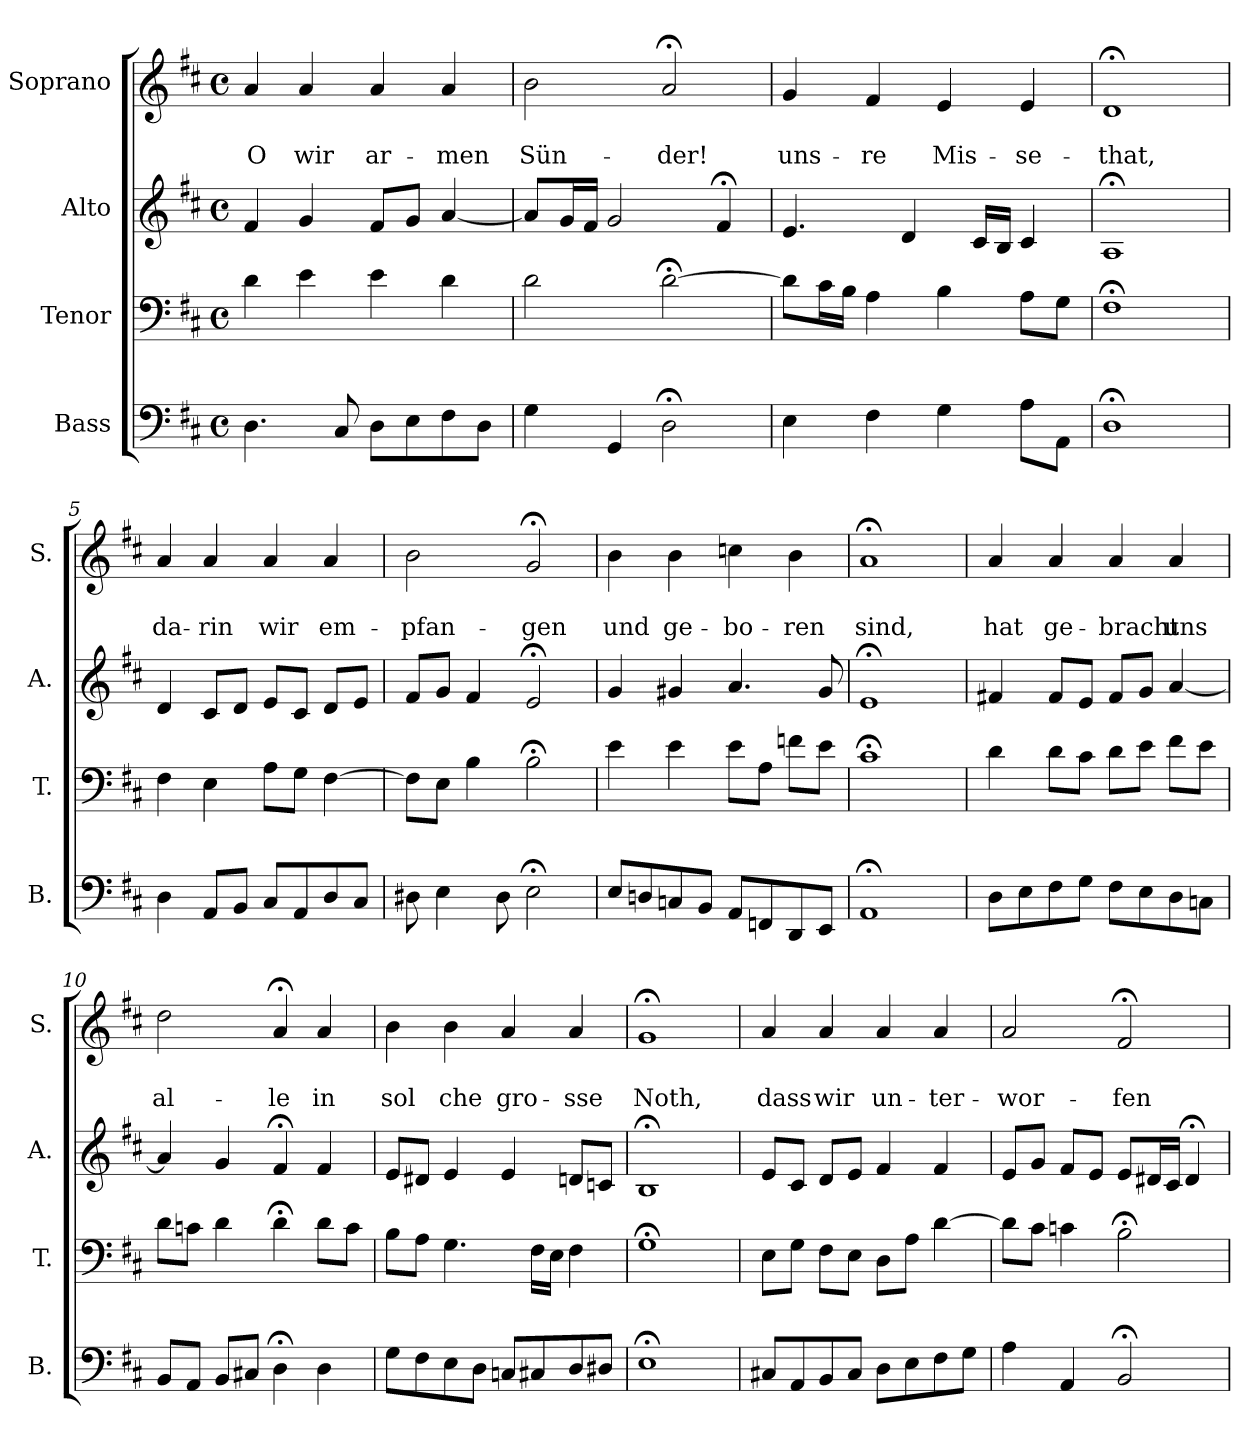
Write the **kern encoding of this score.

**kern	**kern	**kern	**kern	**text	**text
*part4	*part3	*part2	*part1	*part1	*part1
*staff4	*staff3	*staff2	*staff1	*staff1	*staff1
*I"Bass	*I"Tenor	*I"Alto	*I"Soprano	*	*
*I'B.	*I'T.	*I'A.	*I'S.	*	*
*clefF4	*clefF4	*clefG2	*clefG2	*	*
*k[f#c#]	*k[f#c#]	*k[f#c#]	*k[f#c#]	*	*
*D:	*D:	*D:	*D:	*	*
*M4/4	*M4/4	*M4/4	*M4/4	*	*
*met(c)	*met(c)	*met(c)	*met(c)	*	*
=1	=1	=1	=1	=1	=1
4.D\	4d\	4f#/	4a/	.	O
.	4e\	4g/	4a/	.	wir
8C#/	.	.	.	.	.
8D\L	4e\	8f#/L	4a/	.	ar-
8E\	.	8g/J	.	.	.
8F#\	4d\	[4a/	4a/	.	-men
8D\J	.	.	.	.	.
=2	=2	=2	=2	=2	=2
4G\	2d\	8a/L]	2b\	.	Sün-
.	.	16g/L	.	.	.
.	.	16f#/JJ	.	.	.
4GG/	.	2g/	.	.	.
2D;<\	[2d;<\	.	2a;</	.	-der!
.	.	4f#;</	.	.	.
=3	=3	=3	=3	=3	=3
4E\	8d\L]	4.e/	4g/	.	uns-
.	16c#\L	.	.	.	.
.	16B\JJ	.	.	.	.
4F#\	4A\	.	4f#/	.	-re
.	.	4d/	.	.	.
4G\	4B\	.	4e/	.	Mis-
.	.	16c#/LL	.	.	.
.	.	16B/JJ	.	.	.
8A\L	8A\L	4c#/	4e/	.	-se-
8AA\J	8G\J	.	.	.	.
=4	=4	=4	=4	=4	=4
1D;<	1F#;<	1A;<	1d;<	.	-that,
!!LO:LB:g=z
=5	=5	=5	=5	=5	=5
4D\	4F#\	4d/	4a/	.	da-
8AA/L	4E\	8c#/L	4a/	.	-rin
8BB/J	.	8d/J	.	.	.
8C#/L	8A\L	8e/L	4a/	.	wir
8AA/	8G\J	8c#/J	.	.	.
8D/	[4F#\	8d/L	4a/	.	em-
8C#/J	.	8e/J	.	.	.
=6	=6	=6	=6	=6	=6
8D#X\	8F#\L]	8f#/L	2b\	.	-pfan-
4E\	8E\J	8g/J	.	.	.
.	4B\	4f#/	.	.	.
8D#\	.	.	.	.	.
2E;<\	2B;<\	2e;</	2g;</	.	-gen
=7	=7	=7	=7	=7	=7
8E/L	4e\	4g/	4b\	.	und
8Dn/	.	.	.	.	.
8Cn/	4e\	4g#X/	4b\	.	ge-
8BB/J	.	.	.	.	.
8AA/L	8e\L	4.a/	4ccn\	.	-bo-
8FFn/	8A\J	.	.	.	.
8DD/	8fn\L	.	4b\	.	-ren
8EE/J	8e\J	8g#/	.	.	.
=8	=8	=8	=8	=8	=8
1AA;<	1c#;<	1e;<	1a;<	.	sind,
!!LO:PB:g=z
=9	=9	=9	=9	=9	=9
8D\L	4d\	4f#X/	4a/	.	hat
8E\	.	.	.	.	.
8F#\	8d\L	8f#/L	4a/	.	ge-
8G\J	8c#\J	8e/J	.	.	.
8F#\L	8d\L	8f#/L	4a/	.	-bracht
8E\	8e\J	8g/J	.	.	.
8D\	8f#\L	[4a/	4a/	.	uns
8Cn\J	8e\J	.	.	.	.
=10	=10	=10	=10	=10	=10
8BB/L	8d\L	4a/]	2dd\	.	al-
8AA/J	8cn\J	.	.	.	.
8BB/L	4d\	4g/	.	.	.
8C#X/J	.	.	.	.	.
4D;<\	4d;<\	4f#;</	4a;</	.	-le
4D\	8d\L	4f#/	4a/	.	in
.	8c\J	.	.	.	.
=11	=11	=11	=11	=11	=11
8G\L	8B\L	8e/L	4b\	.	sol
8F#\	8A\J	8d#X/J	.	.	.
8E\	4.G\	4e/	4b\	.	che
8D\J	.	.	.	.	.
8Cn/L	.	4e/	4a/	.	gro-
8C#X/	16F#\LL	.	.	.	.
.	16E\JJ	.	.	.	.
8D/	4F#\	8dn/L	4a/	.	-sse
8D#X/J	.	8cn/J	.	.	.
=12	=12	=12	=12	=12	=12
1E;<	1G;<	1B;<	1g;<	.	Noth,
!!LO:LB:g=z
=13	=13	=13	=13	=13	=13
8C#X/L	8E\L	8e/L	4a/	.	dass
8AA/	8G\J	8c#/J	.	.	.
8BB/	8F#\L	8d/L	4a/	.	wir
8C#/J	8E\J	8e/J	.	.	.
8D\L	8D\L	4f#/	4a/	.	un-
8E\	8A\J	.	.	.	.
8F#\	[4d\	4f#/	4a/	.	-ter-
8G\J	.	.	.	.	.
=14	=14	=14	=14	=14	=14
4A\	8d\L]	8e/L	2a/	.	-wor-
.	8c#\J	8g/J	.	.	.
4AA/	4cn\	8f#/L	.	.	.
.	.	8e/J	.	.	.
2BB;</	2B;<\	8e/L	2f#;</	.	-fen
.	.	16d#X/L	.	.	.
.	.	16c#/JJ	.	.	.
.	.	4d#;</	.	.	.
=	=	=	=	=	=
*-	*-	*-	*-	*-	*-
